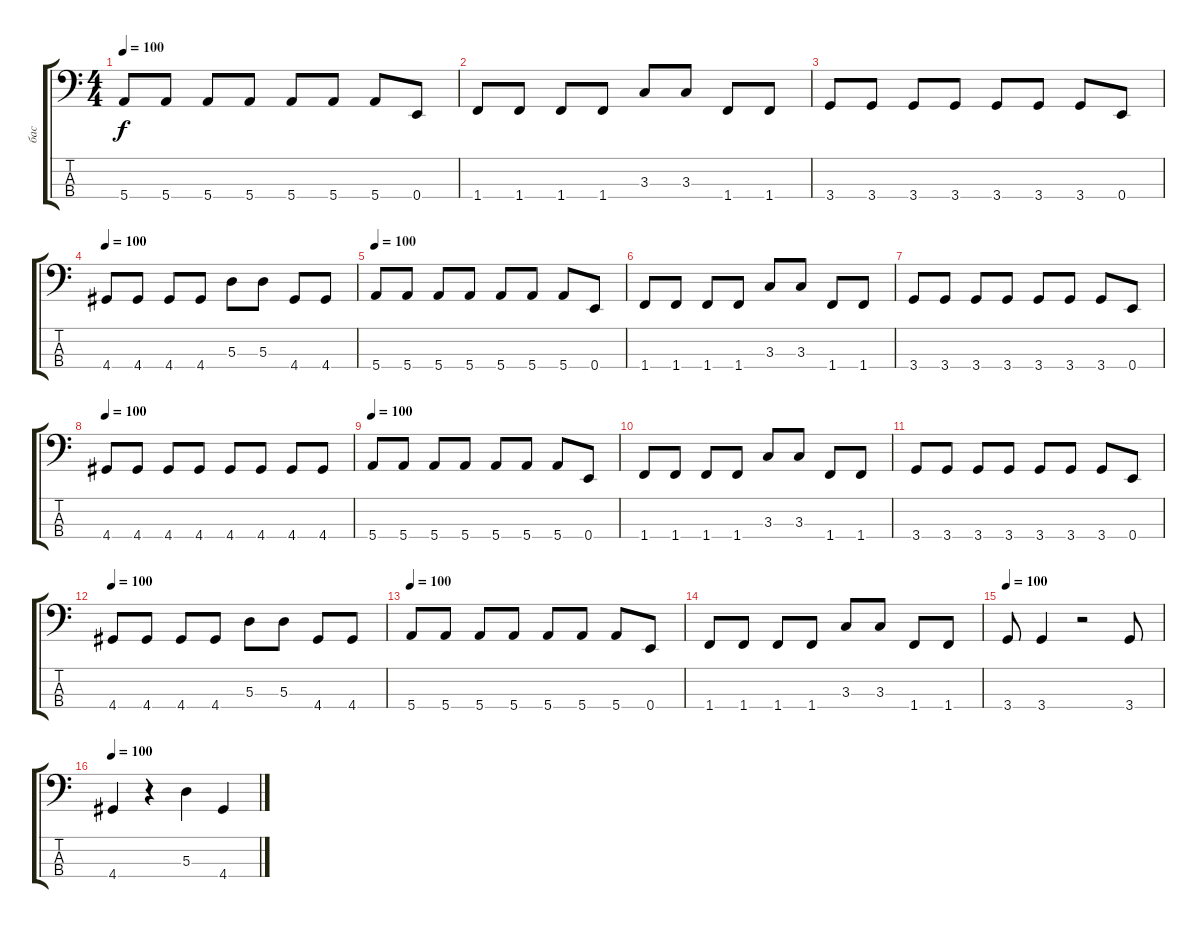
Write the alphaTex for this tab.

\track ("бас" "бас") {instrument electricbassfinger}
\staff {score tabs}
\tuning (G2 D2 A1 E1) {hide}
\ts (4 4)
\tempo 100
\clef f4
\ks c
5.4.8{dy f} 5.4.8 5.4.8 5.4.8 5.4.8 5.4.8 5.4.8 0.4.8 |
1.4.8 1.4.8 1.4.8 1.4.8 3.3.8 3.3.8 1.4.8 1.4.8 |
3.4.8 3.4.8 3.4.8 3.4.8 3.4.8 3.4.8 3.4.8 0.4.8 |
\tempo 100
4.4.8 4.4.8 4.4.8 4.4.8 5.3.8 5.3.8 4.4.8 4.4.8 |
\tempo 100
5.4.8 5.4.8 5.4.8 5.4.8 5.4.8 5.4.8 5.4.8 0.4.8 |
1.4.8 1.4.8 1.4.8 1.4.8 3.3.8 3.3.8 1.4.8 1.4.8 |
3.4.8 3.4.8 3.4.8 3.4.8 3.4.8 3.4.8 3.4.8 0.4.8 |
\tempo 100
4.4.8{volume 16} 4.4.8 4.4.8 4.4.8 4.4.8 4.4.8 4.4.8 4.4.8 |
\tempo 100
5.4.8 5.4.8 5.4.8 5.4.8 5.4.8 5.4.8 5.4.8 0.4.8 |
1.4.8 1.4.8 1.4.8 1.4.8 3.3.8 3.3.8 1.4.8 1.4.8 |
3.4.8 3.4.8 3.4.8 3.4.8 3.4.8 3.4.8 3.4.8 0.4.8 |
\tempo 100
4.4.8 4.4.8 4.4.8 4.4.8 5.3.8 5.3.8 4.4.8 4.4.8 |
\tempo 100
5.4.8 5.4.8 5.4.8 5.4.8 5.4.8 5.4.8 5.4.8 0.4.8 |
1.4.8 1.4.8 1.4.8 1.4.8 3.3.8 3.3.8 1.4.8 1.4.8 |
\tempo 100
3.4.8 3.4.4 r.2 3.4.8 |
\tempo 100
4.4.4 r.4 5.3.4 4.4.4
